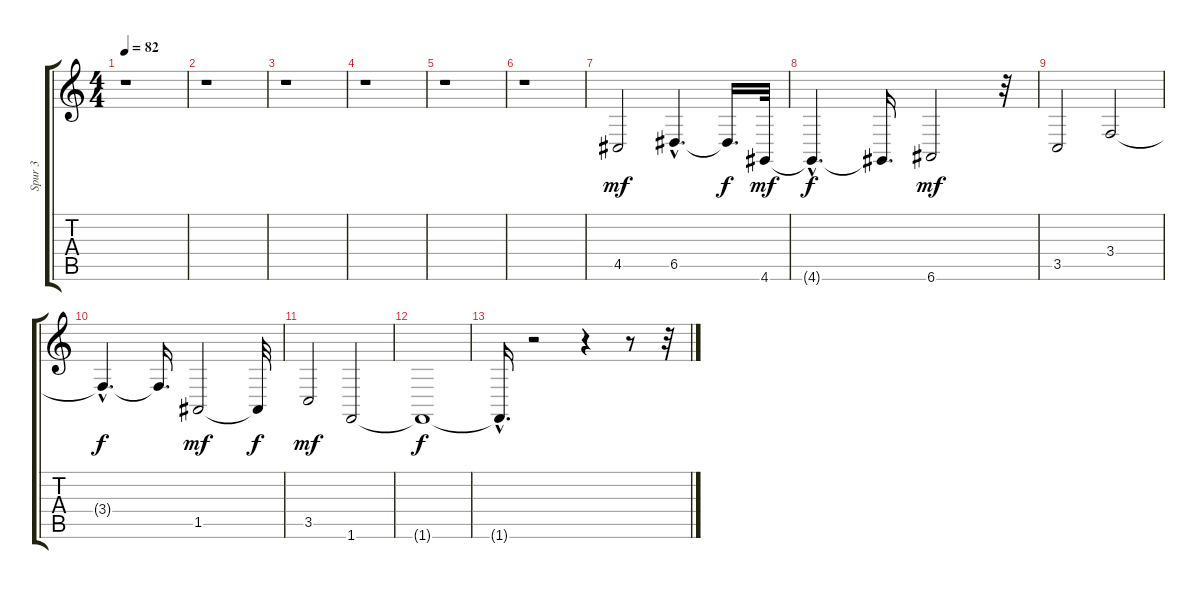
\track ("Spur 3" "Spur 3") {instrument stringensemble2}
\staff {score tabs}
\tuning (E4 B3 G3 D3 A2 E2) {hide}
\ts (4 4)
\tempo 82
\clef g2
\ks c
r.1{dy f} |
r.1 |
r.1 |
r.1 |
r.1 |
r.1 |
4.5.2{dy mf volume 9 balance 8 instrument stringensemble2} 6.5{hac}.4{d} 6.5{t}.16{d dy f} 4.6.32{dy mf} |
4.6{hac t}.4{d dy f} 4.6{t}.16{d} 6.6.2{dy mf} r.32 |
3.5.2 3.4.2 |
3.4{hac t}.4{d dy f} 3.4{t}.16{d} 1.5.2{dy mf} 1.5{t}.32{dy f} |
3.5.2{dy mf} 1.6.2 |
1.6{t}.1{dy f} |
1.6{hac t}.16{d} r.2 r.4 r.8 r.32
